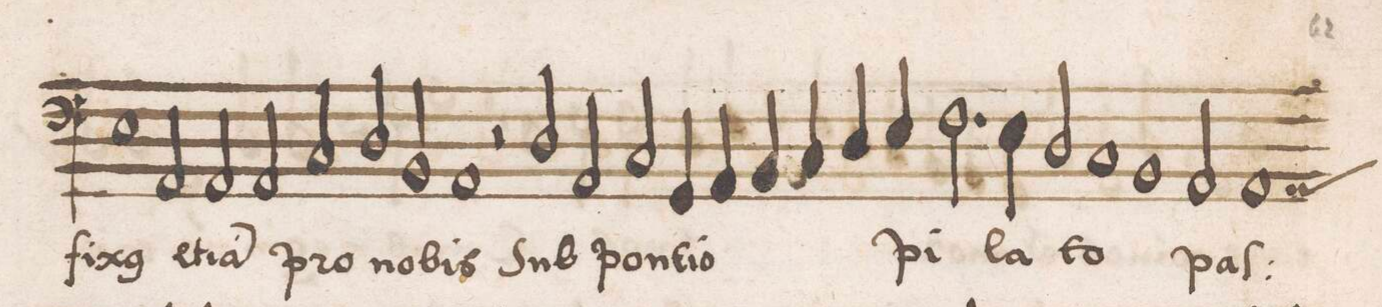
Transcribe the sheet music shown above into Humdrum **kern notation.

**kern	**text
*I"BASSVS	*
*clefF4	*
*k[]	*
*met(c|)	*
*M2/1	*
1E	-fi-
2AA/	-x(us)
2AA/	e-
=79	=79
2AA/	-ti-
2C/	-a(m)
2D/	pro
2BB/	no-
=80	=80
1AA	-bis
2r	.
2D/	Sub
=81	=81
2AA/	.
2C/	pon-
4GG/	-ti-
4AA/	-o
4BB/	.
4C/	.
=82	=82
4D/	.
4E/	pi-
2.F\	.
4E\	-la-
2D/	.
=83	=83
1C	-to
1BB	.
=84	=84
2AA/	paſ
*custos:AA	*
1AA	paſ-
*-	*-
